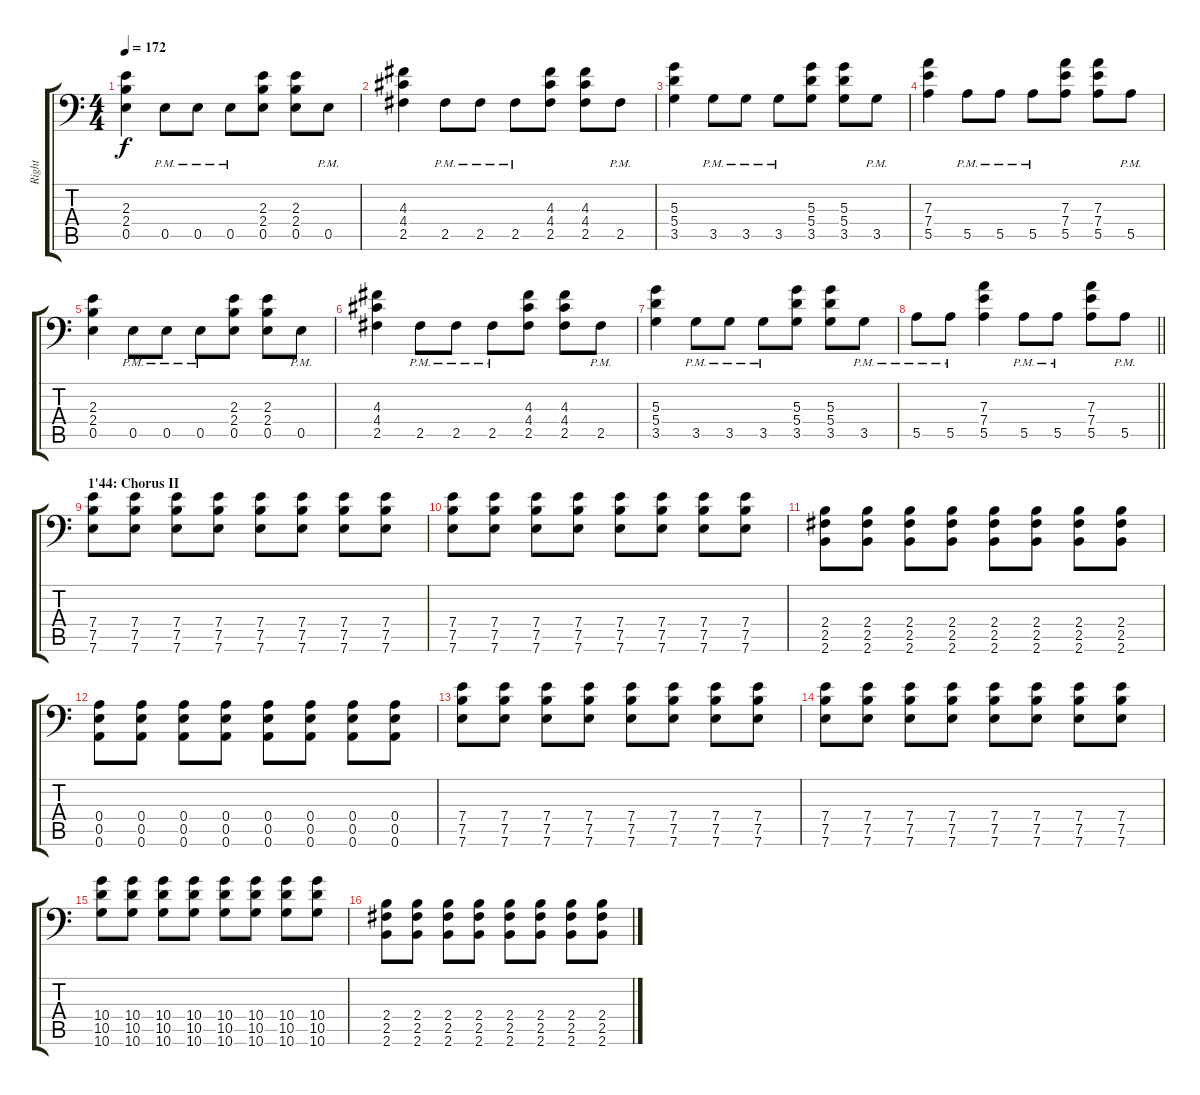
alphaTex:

\track ("Right" "Right") {instrument distortionguitar}
\staff {score tabs}
\tuning (B3 Gb3 D3 A2 E2 A1) {hide}
\ts (4 4)
\tempo 172
\clef f4
\ks c
(2.3 2.4 0.5).4{dy f} 0.5{pm}.8 0.5{pm}.8 0.5{pm}.8 (2.3 2.4 0.5).8 (2.3 2.4 0.5).8 0.5{pm}.8 |
(4.3 4.4 2.5).4 2.5{pm}.8 2.5{pm}.8 2.5{pm}.8 (4.3 4.4 2.5).8 (4.3 4.4 2.5).8 2.5{pm}.8 |
(5.3 5.4 3.5).4 3.5{pm}.8 3.5{pm}.8 3.5{pm}.8 (5.3 5.4 3.5).8 (5.3 5.4 3.5).8 3.5{pm}.8 |
(7.3 7.4 5.5).4 5.5{pm}.8 5.5{pm}.8 5.5{pm}.8 (7.3 7.4 5.5).8 (7.3 7.4 5.5).8 5.5{pm}.8 |
(2.3 2.4 0.5).4 0.5{pm}.8 0.5{pm}.8 0.5{pm}.8 (2.3 2.4 0.5).8 (2.3 2.4 0.5).8 0.5{pm}.8 |
(4.3 4.4 2.5).4 2.5{pm}.8 2.5{pm}.8 2.5{pm}.8 (4.3 4.4 2.5).8 (4.3 4.4 2.5).8 2.5{pm}.8 |
(5.3 5.4 3.5).4 3.5{pm}.8 3.5{pm}.8 3.5{pm}.8 (5.3 5.4 3.5).8 (5.3 5.4 3.5).8 3.5{pm}.8 |
\barLineRight lightlight
5.5{pm}.8 5.5{pm}.8 (7.3 7.4 5.5).4 5.5{pm}.8 5.5{pm}.8 (7.3 7.4 5.5).8 5.5{pm}.8 |
\section ("" "1'44: Chorus II")
(7.4 7.5 7.6).8 (7.4 7.5 7.6).8 (7.4 7.5 7.6).8 (7.4 7.5 7.6).8 (7.4 7.5 7.6).8 (7.4 7.5 7.6).8 (7.4 7.5 7.6).8 (7.4 7.5 7.6).8 |
(7.4 7.5 7.6).8 (7.4 7.5 7.6).8 (7.4 7.5 7.6).8 (7.4 7.5 7.6).8 (7.4 7.5 7.6).8 (7.4 7.5 7.6).8 (7.4 7.5 7.6).8 (7.4 7.5 7.6).8 |
(2.4 2.5 2.6).8 (2.4 2.5 2.6).8 (2.4 2.5 2.6).8 (2.4 2.5 2.6).8 (2.4 2.5 2.6).8 (2.4 2.5 2.6).8 (2.4 2.5 2.6).8 (2.4 2.5 2.6).8 |
(0.4 0.5 0.6).8 (0.4 0.5 0.6).8 (0.4 0.5 0.6).8 (0.4 0.5 0.6).8 (0.4 0.5 0.6).8 (0.4 0.5 0.6).8 (0.4 0.5 0.6).8 (0.4 0.5 0.6).8 |
(7.4 7.5 7.6).8 (7.4 7.5 7.6).8 (7.4 7.5 7.6).8 (7.4 7.5 7.6).8 (7.4 7.5 7.6).8 (7.4 7.5 7.6).8 (7.4 7.5 7.6).8 (7.4 7.5 7.6).8 |
(7.4 7.5 7.6).8 (7.4 7.5 7.6).8 (7.4 7.5 7.6).8 (7.4 7.5 7.6).8 (7.4 7.5 7.6).8 (7.4 7.5 7.6).8 (7.4 7.5 7.6).8 (7.4 7.5 7.6).8 |
(10.4 10.5 10.6).8 (10.4 10.5 10.6).8 (10.4 10.5 10.6).8 (10.4 10.5 10.6).8 (10.4 10.5 10.6).8 (10.4 10.5 10.6).8 (10.4 10.5 10.6).8 (10.4 10.5 10.6).8 |
(2.4 2.5 2.6).8 (2.4 2.5 2.6).8 (2.4 2.5 2.6).8 (2.4 2.5 2.6).8 (2.4 2.5 2.6).8 (2.4 2.5 2.6).8 (2.4 2.5 2.6).8 (2.4 2.5 2.6).8
